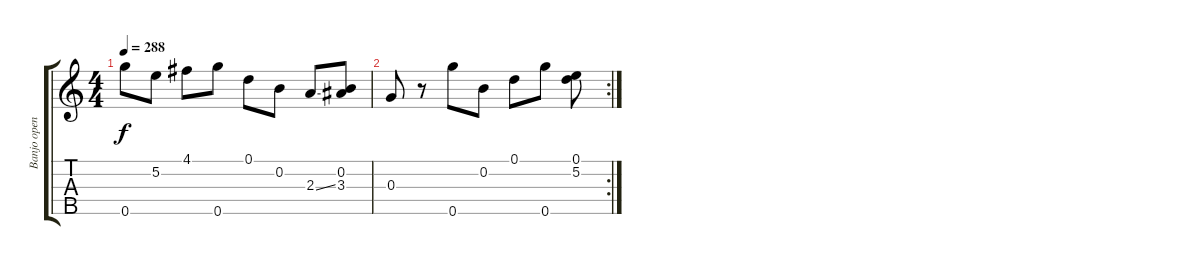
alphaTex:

\track ("Banjo open G" "Banjo open") {instrument banjo}
\staff {score tabs}
\tuning (D4 B3 G3 D3 G4) {hide}
\displaytranspose 12
\ts (4 4)
\tempo 288
\clef g2
\ks c
0.5.8{dy f} 5.2.8 4.1.8 0.5.8 0.1.8 0.2.8 2.3{ss}.8 (0.2 3.3).8 |
\rc 2
0.3.8 r.8 0.5.8 0.2.8 0.1.8 0.5.8 (0.1 5.2).8
